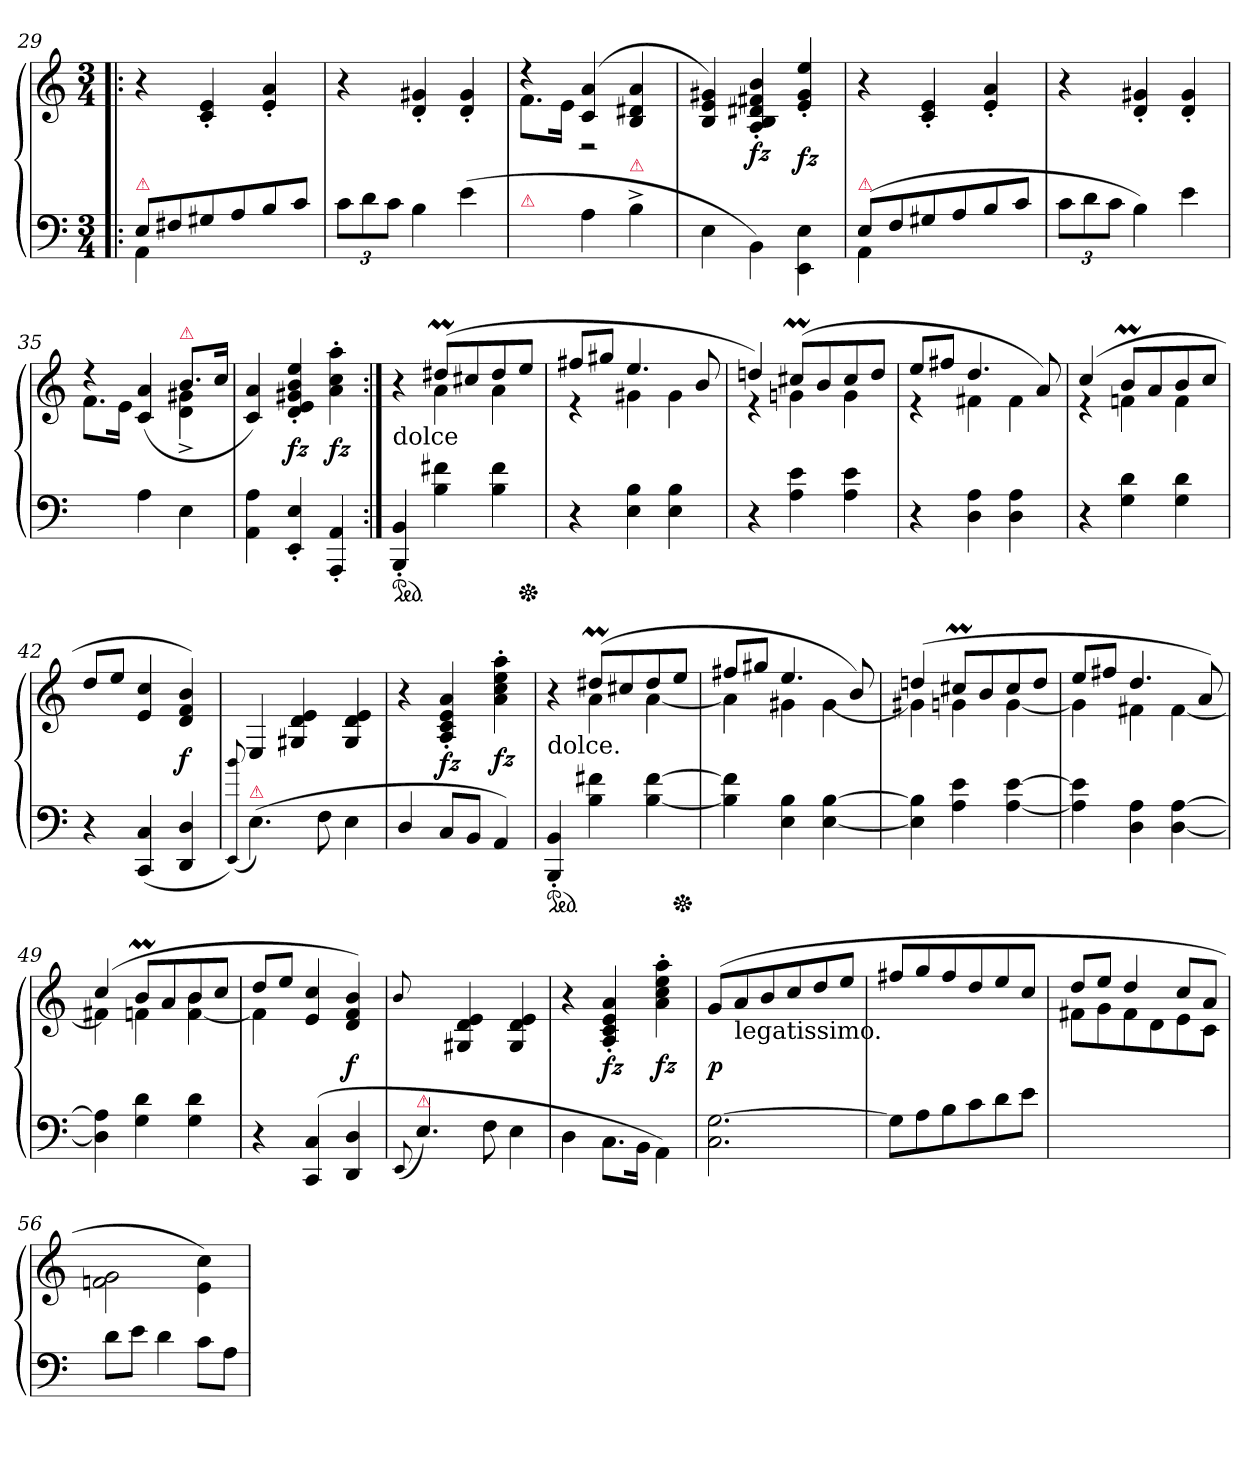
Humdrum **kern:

**kern	**kern	**dynam
*part1	*part1	*part1
*staff2	*staff1	*staff1/2
*clefF4	*clefG2	*
*k[]	*k[]	*
*M3/4	*M3/4	*
=29!|:	=29!|:	=29!|:
*^	*	*
!LO:TX:a:color=crimson:t=⚠	!	!	!
8EL	4AA	4r	.
8F#X	.	.	.
8G#X	2ryy	4c' 4e'	.
8A	.	.	.
8B	.	4e' 4a'	.
8cJ	.	.	.
*v	*v	*	*
=30	=30	=30
12cL	4r	.
12d	.	.
12cJ	.	.
4B	4d' 4g#X'	.
(>4e	4d' 4g#'	.
=31	=31	=31
*	*^	*
!LO:TX:a:color=crimson:t=⚠	!	!	!
4ryy	4rdd	8.fL	.
.	.	16eJk	.
4A	(4c 4a	2r	.
!LO:TX:a:color=crimson:t=⚠	!	!	!
4B^<	4B 4d#X 4a	.	.
*	*v	*v	*
=32	=32	=32
4E	4B 4e 4g#X)	.
4BB\)	4A'> 4B'> 4d#X'> 4f#X'> 4b'>	fz
4EE\ 4E\	4e'> 4g#'> 4ee'>	fz
=33	=33	=33
*^	*	*
!LO:TX:a:color=crimson:t=⚠	!	!	!
(8EL	4AA	4r	.
8F	.	.	.
8G#X	2ryy	4c' 4e'	.
8A	.	.	.
8B	.	4e' 4a'	.
8cJ	.	.	.
*v	*v	*	*
=34	=34	=34
12cL	4r	.
12d	.	.
12cJ	.	.
4B)	4d' 4g#X'	.
4e	4d' 4g#'	.
=35	=35	=35
*	*^	*
4ryy	4rdd	8.fL	.
.	.	16eJk	.
4A	(>4c 4a	4ryy	.
!	!LO:TX:a:color=crimson:t=⚠	!	!
4E	8.bL	4d^ 4g#X^	.
.	16ccJk	.	.
*	*v	*v	*
=36	=36	=36
4AA 4A	4c 4a)	.
4EE' 4E'	4d' 4e' 4g#X' 4b' 4ee'	fz
4AAA' 4AA'	4a' 4cc' 4aa'	fz
=37:|!	=37:|!	=37:|!
*	*^	*
!	!LO:TX:b:t=dolce	!	!
*ped	*	*	*
4BBB' 4BB'	4ryy	4r	.
4B 4f#X	(8dd#XmL	4a	.
.	8cc#X	.	.
4B 4f#	8dd#	4a	.
*Xped	*	*	*
.	8eeJ	.	.
=38	=38	=38	=38
4r	8ff#XL	4r	.
.	8gg#XJ	.	.
4E 4B	4.ee	4g#X	.
4E 4B	.	4g#	.
.	8b	.	.
=39	=39	=39	=39
4r	4ddn)	4r	.
4A 4e	(8cc#XmL	4gn	.
.	8b	.	.
4A 4e	8cc#	4g	.
.	8ddJ	.	.
=40	=40	=40	=40
4r	8eeL	4r	.
.	8ff#XJ	.	.
4D 4A	4.dd	4f#X	.
4D 4A	.	4f#	.
.	8a)	.	.
=41	=41	=41	=41
4r	(4cc	4r	.
4G 4d	8bmL	4fn	.
.	8a	.	.
4G 4d	8b	4f	.
.	8ccJ	.	.
*	*v	*v	*
=42	=42	=42
4r	8dd/L	.
.	8eeJ	.
(<4CC 4C	4e 4cc	.
4DD 4D	4d 4f 4b)	f
=43	=43	=43
(>8qqEE/ 8qqb/)	.	.
!LO:TX:a:color=crimson:t=⚠	!	!
(<4.E)	4E/	.
.	4G#X 4d 4e	.
8F	.	.
4E	4G# 4d 4e	.
=44	=44	=44
4D/	4r	.
8CL	4A' 4c' 4e' 4a'	fz
8BBJ	.	.
4AA)	4a' 4cc' 4ee' 4aa'	fz
=45	=45	=45
*	*^	*
!	!LO:TX:b:t=dolce.	!	!
*ped	*	*	*
4BBB' 4BB'	4ryy	4r	.
4B 4f#X	(8dd#XmL	4a	.
.	8cc#X	.	.
[4B [4f#	8dd#	[4a	.
*Xped	*	*	*
.	8eeJ	.	.
=46	=46	=46	=46
4B] 4f#]	8ff#XL	4a]	.
.	8gg#XJ	.	.
4E 4B	4.ee	4g#X	.
[4E [4B	.	[4g#	.
.	8b)	.	.
=47	=47	=47	=47
4E] 4B]	(4ddn	4g#X]	.
4A 4e	8cc#XmL	4gn	.
.	8b	.	.
[4A [4e	8cc#	[4g	.
.	8ddJ	.	.
=48	=48	=48	=48
4A] 4e]	8eeL	4g]	.
.	8ff#XJ	.	.
4D 4A	4.dd	4f#X	.
[4D [4A	.	[4f#	.
.	8a)	.	.
=49	=49	=49	=49
4D] 4A]	(4cc	4f#X]	.
4G 4d	8bmL	4fn	.
.	8a	.	.
4G 4d	8b	[4f 4b	.
.	8ccJ	.	.
=50	=50	=50	=50
4r	8ddL	4f]	.
.	8eeJ	.	.
(<4CC 4C	4e 4cc	2ryy	.
4DD 4D	4d 4f 4b)	.	f
*	*v	*v	*
=51	=51	=51
(>8qqEE/	8qqb	.
!LO:TX:a:color=crimson:t=⚠	!	!
4.E/)	4ryy	.
.	4G#X 4d 4e	.
8F	.	.
4E	4G# 4d 4e	.
=52	=52	=52
4D	4r	.
8.C\L	4A'> 4c'> 4e'> 4a'>	fz
16BB\Jk	.	.
4AA\)	4a' 4cc' 4ee' 4aa'	fz
=53	=53	=53
2.C [2.G	(>8g/L	p
!	!LO:TX:b:t=legatissimo.	!
.	8a/	.
.	8b/	.
.	8cc/	.
.	8dd/	.
.	8ee/J	.
=54	=54	=54
8GL]	8ff#X/L	.
8A	8gg/	.
8B	8ff#/	.
8c	8dd/	.
8d\	8ee/	.
8e\J	8cc/J	.
=55	=55	=55
*	*^	*
2.ryy	8ddL	8f#XL	.
.	8eeJ	8g	.
.	4dd	8f#	.
.	.	8d	.
.	8ccL	8e	.
.	8aJ	8cJ	.
*	*v	*v	*
=56	=56	=56
8dL	2fn\ 2g\	.
8eJ	.	.
4d	.	.
8cL	4e\ 4cc\)	.
8AJ	.	.
=	=	=
*-	*-	*-
